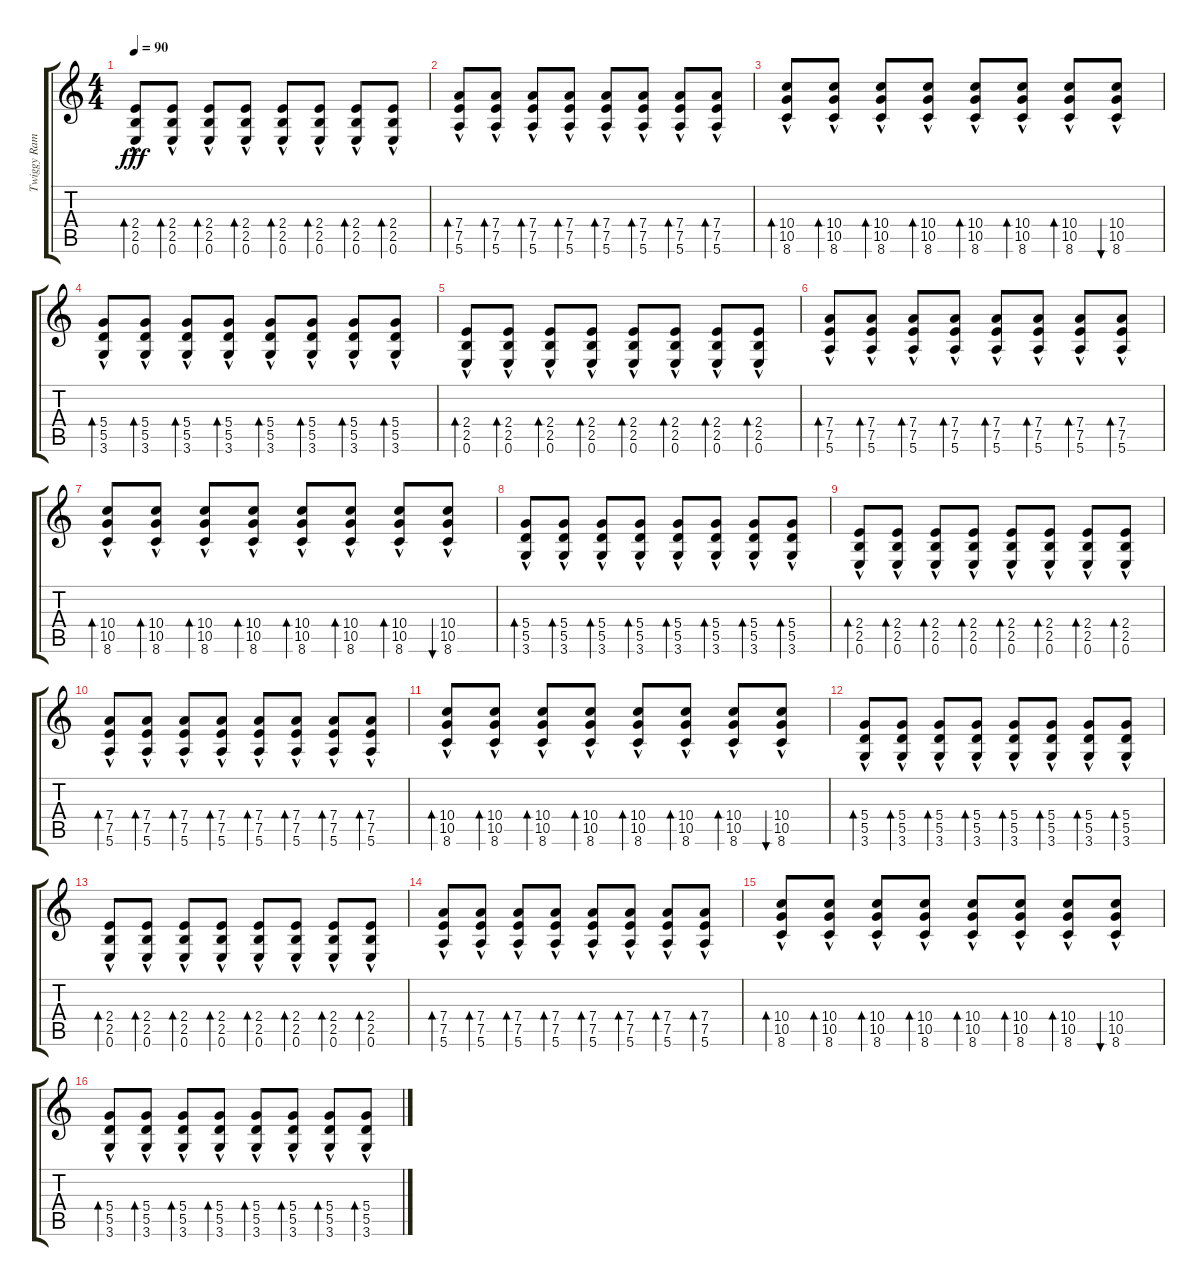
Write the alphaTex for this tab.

\track ("Twiggy Rameriz lead" "Twiggy Ram") {instrument electricguitarclean}
\staff {score tabs}
\tuning (E4 B3 G3 D3 A2 E2) {hide}
\ts (4 4)
\tempo 90
\clef g2
\ks c
(2.4{hac} 2.5{hac} 0.6{hac}).8{bd 60 dy fff} (2.4{hac} 2.5{hac} 0.6{hac}).8{bd 60} (2.4{hac} 2.5{hac} 0.6{hac}).8{bd 60} (2.4{hac} 2.5{hac} 0.6{hac}).8{bd 60} (2.4{hac} 2.5{hac} 0.6{hac}).8{bd 60} (2.4{hac} 2.5{hac} 0.6{hac}).8{bd 60} (2.4{hac} 2.5{hac} 0.6{hac}).8{bd 60} (2.4{hac} 2.5{hac} 0.6{hac}).8{bd 60} |
(7.4{hac} 7.5{hac} 5.6{hac}).8{bd 60} (7.4{hac} 7.5{hac} 5.6{hac}).8{bd 60} (7.4{hac} 7.5{hac} 5.6{hac}).8{bd 60} (7.4{hac} 7.5{hac} 5.6{hac}).8{bd 60} (7.4{hac} 7.5{hac} 5.6{hac}).8{bd 60} (7.4{hac} 7.5{hac} 5.6{hac}).8{bd 60} (7.4{hac} 7.5{hac} 5.6{hac}).8{bd 60} (7.4{hac} 7.5{hac} 5.6{hac}).8{bd 60} |
(10.4{hac} 10.5{hac} 8.6{hac}).8{bd 60} (10.4{hac} 10.5{hac} 8.6{hac}).8{bd 60} (10.4{hac} 10.5{hac} 8.6{hac}).8{bd 60} (10.4{hac} 10.5{hac} 8.6{hac}).8{bd 60} (10.4{hac} 10.5{hac} 8.6{hac}).8{bd 60} (10.4{hac} 10.5{hac} 8.6{hac}).8{bd 60} (10.4{hac} 10.5{hac} 8.6{hac}).8{bd 60} (10.4{hac} 10.5{hac} 8.6{hac}).8{bu 60} |
(5.4{hac} 5.5{hac} 3.6{hac}).8{bd 60} (5.4{hac} 5.5{hac} 3.6{hac}).8{bd 60} (5.4{hac} 5.5{hac} 3.6{hac}).8{bd 60} (5.4{hac} 5.5{hac} 3.6{hac}).8{bd 60} (5.4{hac} 5.5{hac} 3.6{hac}).8{bd 60} (5.4{hac} 5.5{hac} 3.6{hac}).8{bd 60} (5.4{hac} 5.5{hac} 3.6{hac}).8{bd 60} (5.4{hac} 5.5{hac} 3.6{hac}).8{bd 60} |
(2.4{hac} 2.5{hac} 0.6{hac}).8{bd 60} (2.4{hac} 2.5{hac} 0.6{hac}).8{bd 60} (2.4{hac} 2.5{hac} 0.6{hac}).8{bd 60} (2.4{hac} 2.5{hac} 0.6{hac}).8{bd 60} (2.4{hac} 2.5{hac} 0.6{hac}).8{bd 60} (2.4{hac} 2.5{hac} 0.6{hac}).8{bd 60} (2.4{hac} 2.5{hac} 0.6{hac}).8{bd 60} (2.4{hac} 2.5{hac} 0.6{hac}).8{bd 60} |
(7.4{hac} 7.5{hac} 5.6{hac}).8{bd 60} (7.4{hac} 7.5{hac} 5.6{hac}).8{bd 60} (7.4{hac} 7.5{hac} 5.6{hac}).8{bd 60} (7.4{hac} 7.5{hac} 5.6{hac}).8{bd 60} (7.4{hac} 7.5{hac} 5.6{hac}).8{bd 60} (7.4{hac} 7.5{hac} 5.6{hac}).8{bd 60} (7.4{hac} 7.5{hac} 5.6{hac}).8{bd 60} (7.4{hac} 7.5{hac} 5.6{hac}).8{bd 60} |
(10.4{hac} 10.5{hac} 8.6{hac}).8{bd 60} (10.4{hac} 10.5{hac} 8.6{hac}).8{bd 60} (10.4{hac} 10.5{hac} 8.6{hac}).8{bd 60} (10.4{hac} 10.5{hac} 8.6{hac}).8{bd 60} (10.4{hac} 10.5{hac} 8.6{hac}).8{bd 60} (10.4{hac} 10.5{hac} 8.6{hac}).8{bd 60} (10.4{hac} 10.5{hac} 8.6{hac}).8{bd 60} (10.4{hac} 10.5{hac} 8.6{hac}).8{bu 60} |
(5.4{hac} 5.5{hac} 3.6{hac}).8{bd 60} (5.4{hac} 5.5{hac} 3.6{hac}).8{bd 60} (5.4{hac} 5.5{hac} 3.6{hac}).8{bd 60} (5.4{hac} 5.5{hac} 3.6{hac}).8{bd 60} (5.4{hac} 5.5{hac} 3.6{hac}).8{bd 60} (5.4{hac} 5.5{hac} 3.6{hac}).8{bd 60} (5.4{hac} 5.5{hac} 3.6{hac}).8{bd 60} (5.4{hac} 5.5{hac} 3.6{hac}).8{bd 60} |
(2.4{hac} 2.5{hac} 0.6{hac}).8{bd 60} (2.4{hac} 2.5{hac} 0.6{hac}).8{bd 60} (2.4{hac} 2.5{hac} 0.6{hac}).8{bd 60} (2.4{hac} 2.5{hac} 0.6{hac}).8{bd 60} (2.4{hac} 2.5{hac} 0.6{hac}).8{bd 60} (2.4{hac} 2.5{hac} 0.6{hac}).8{bd 60} (2.4{hac} 2.5{hac} 0.6{hac}).8{bd 60} (2.4{hac} 2.5{hac} 0.6{hac}).8{bd 60} |
(7.4{hac} 7.5{hac} 5.6{hac}).8{bd 60} (7.4{hac} 7.5{hac} 5.6{hac}).8{bd 60} (7.4{hac} 7.5{hac} 5.6{hac}).8{bd 60} (7.4{hac} 7.5{hac} 5.6{hac}).8{bd 60} (7.4{hac} 7.5{hac} 5.6{hac}).8{bd 60} (7.4{hac} 7.5{hac} 5.6{hac}).8{bd 60} (7.4{hac} 7.5{hac} 5.6{hac}).8{bd 60} (7.4{hac} 7.5{hac} 5.6{hac}).8{bd 60} |
(10.4{hac} 10.5{hac} 8.6{hac}).8{bd 60} (10.4{hac} 10.5{hac} 8.6{hac}).8{bd 60} (10.4{hac} 10.5{hac} 8.6{hac}).8{bd 60} (10.4{hac} 10.5{hac} 8.6{hac}).8{bd 60} (10.4{hac} 10.5{hac} 8.6{hac}).8{bd 60} (10.4{hac} 10.5{hac} 8.6{hac}).8{bd 60} (10.4{hac} 10.5{hac} 8.6{hac}).8{bd 60} (10.4{hac} 10.5{hac} 8.6{hac}).8{bu 60} |
(5.4{hac} 5.5{hac} 3.6{hac}).8{bd 60} (5.4{hac} 5.5{hac} 3.6{hac}).8{bd 60} (5.4{hac} 5.5{hac} 3.6{hac}).8{bd 60} (5.4{hac} 5.5{hac} 3.6{hac}).8{bd 60} (5.4{hac} 5.5{hac} 3.6{hac}).8{bd 60} (5.4{hac} 5.5{hac} 3.6{hac}).8{bd 60} (5.4{hac} 5.5{hac} 3.6{hac}).8{bd 60} (5.4{hac} 5.5{hac} 3.6{hac}).8{bd 60} |
(2.4{hac} 2.5{hac} 0.6{hac}).8{bd 60} (2.4{hac} 2.5{hac} 0.6{hac}).8{bd 60} (2.4{hac} 2.5{hac} 0.6{hac}).8{bd 60} (2.4{hac} 2.5{hac} 0.6{hac}).8{bd 60} (2.4{hac} 2.5{hac} 0.6{hac}).8{bd 60} (2.4{hac} 2.5{hac} 0.6{hac}).8{bd 60} (2.4{hac} 2.5{hac} 0.6{hac}).8{bd 60} (2.4{hac} 2.5{hac} 0.6{hac}).8{bd 60} |
(7.4{hac} 7.5{hac} 5.6{hac}).8{bd 60} (7.4{hac} 7.5{hac} 5.6{hac}).8{bd 60} (7.4{hac} 7.5{hac} 5.6{hac}).8{bd 60} (7.4{hac} 7.5{hac} 5.6{hac}).8{bd 60} (7.4{hac} 7.5{hac} 5.6{hac}).8{bd 60} (7.4{hac} 7.5{hac} 5.6{hac}).8{bd 60} (7.4{hac} 7.5{hac} 5.6{hac}).8{bd 60} (7.4{hac} 7.5{hac} 5.6{hac}).8{bd 60} |
(10.4{hac} 10.5{hac} 8.6{hac}).8{bd 60} (10.4{hac} 10.5{hac} 8.6{hac}).8{bd 60} (10.4{hac} 10.5{hac} 8.6{hac}).8{bd 60} (10.4{hac} 10.5{hac} 8.6{hac}).8{bd 60} (10.4{hac} 10.5{hac} 8.6{hac}).8{bd 60} (10.4{hac} 10.5{hac} 8.6{hac}).8{bd 60} (10.4{hac} 10.5{hac} 8.6{hac}).8{bd 60} (10.4{hac} 10.5{hac} 8.6{hac}).8{bu 60} |
(5.4{hac} 5.5{hac} 3.6{hac}).8{bd 60} (5.4{hac} 5.5{hac} 3.6{hac}).8{bd 60} (5.4{hac} 5.5{hac} 3.6{hac}).8{bd 60} (5.4{hac} 5.5{hac} 3.6{hac}).8{bd 60} (5.4{hac} 5.5{hac} 3.6{hac}).8{bd 60} (5.4{hac} 5.5{hac} 3.6{hac}).8{bd 60} (5.4{hac} 5.5{hac} 3.6{hac}).8{bd 60} (5.4{hac} 5.5{hac} 3.6{hac}).8{bd 60}
